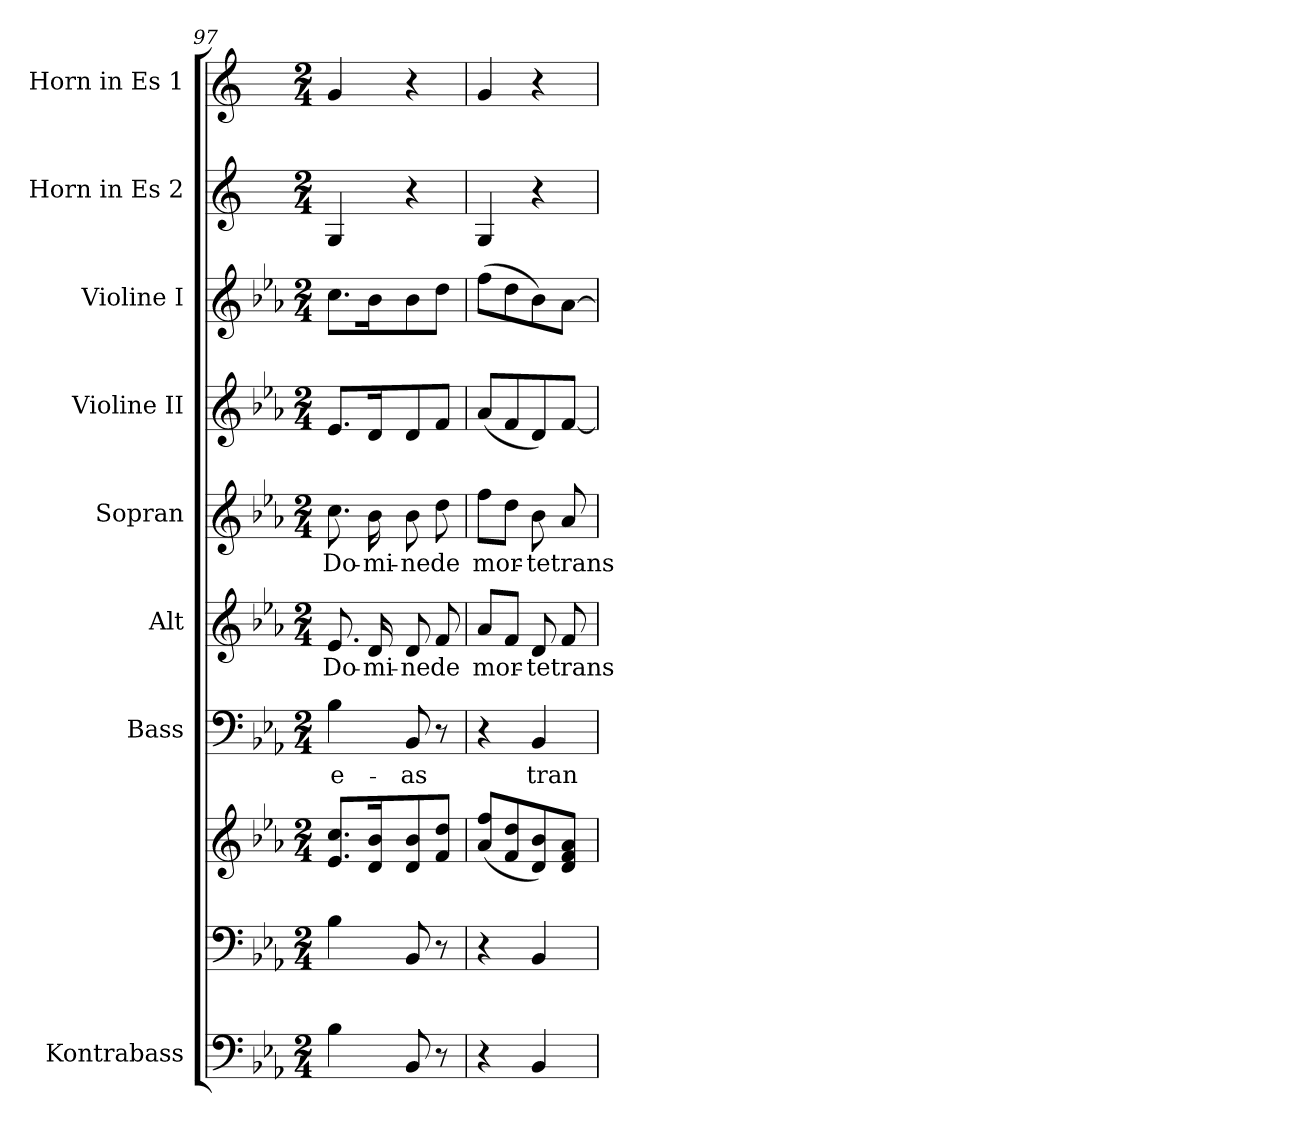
**kern	**kern	**kern	**kern	**text	**kern	**text	**kern	**text	**kern	**kern	**kern	**kern
*part9	*part8	*part8	*part7	*part7	*part6	*part6	*part5	*part5	*part4	*part3	*part2	*part1
*staff10	*staff9	*staff8	*staff7	*staff7	*staff6	*staff6	*staff5	*staff5	*staff4	*staff3	*staff2	*staff1
*I"Kontrabass	*	*	*I"Bass	*	*I"Alt	*	*I"Sopran	*	*I"Violine II	*I"Violine I	*I"Horn in Es 2	*I"Horn in Es 1
*I'Kb.	*	*	*I'B.	*	*I'A.	*	*I'S.	*	*I'Vl. II	*I'Vl. I	*	*
*clefF4	*clefF4	*clefG2	*clefF4	*	*clefG2	*	*clefG2	*	*clefG2	*clefG2	*clefG2	*clefG2
*ITrd7c12	*	*	*	*	*	*	*	*	*	*	*ITrd5c9	*ITrd5c9
*k[b-e-a-]	*k[b-e-a-]	*k[b-e-a-]	*k[b-e-a-]	*	*k[b-e-a-]	*	*k[b-e-a-]	*	*k[b-e-a-]	*k[b-e-a-]	*k[b-e-a-]	*k[b-e-a-]
*E-:	*E-:	*E-:	*E-:	*	*E-:	*	*E-:	*	*E-:	*E-:	*E-:	*E-:
*M2/4	*M2/4	*M2/4	*M2/4	*	*M2/4	*	*M2/4	*	*M2/4	*M2/4	*M2/4	*M2/4
=97	=97	=97	=97	=97	=97	=97	=97	=97	=97	=97	=97	=97
!	!	!	!	!LO:LY:b	!	!LO:LY:b	!	!LO:LY:b	!	!	!	!
4BB-\	4B-\	8.e-/ 8.cc/L	4B-\	e-	8.e-/	Do-	8.cc\	Do-	8.e-/L	8.cc\L	4BB-/	4B-/
!	!	!	!	!	!	!LO:LY:b	!	!LO:LY:b	!	!	!	!
.	.	16d/ 16b-/k	.	.	16d/	-mi-	16b-\	-mi-	16d/k	16b-\k	.	.
!	!	!	!	!LO:LY:b	!	!LO:LY:b	!	!LO:LY:b	!	!	!	!
8BBB-/	8BB-/	8d/ 8b-/	8BB-/	-as	8d/	-ne	8b-\	-ne	8d/	8b-\	4r	4r
!	!	!	!	!	!	!LO:LY:b	!	!LO:LY:b	!	!	!	!
8r	8r	8f/ 8dd/J	8r	.	8f/	de	8dd\	de	8f/J	8dd\J	.	.
!!LO:PB:g=z
=98	=98	=98	=98	=98	=98	=98	=98	=98	=98	=98	=98	=98
!	!	!	!	!	!	!LO:LY:b	!	!LO:LY:b	!	!	!	!
4r	4r	(<8a-/ 8ff/L	4r	.	8a-/L	mor-	8ff\L	mor-	(<8a-/L	(>8ff\L	4BB-/	4B-/
.	.	8f/ 8dd/	.	.	8f/J	.	8dd\J	.	8f/	8dd\	.	.
!	!	!	!	!LO:LY:b	!	!LO:LY:b	!	!LO:LY:b	!	!	!	!
4BBB-/	4BB-/	8d/ 8b-/)	4BB-/	tran-	8d/	-te	8b-\	-te	8d/)	8b-\)	4r	4r
!	!	!	!	!	!	!LO:LY:b	!	!LO:LY:b	!	!	!	!
.	.	8d/ 8f/ 8a-/J	.	.	8f/	trans-	8a-/	trans-	[8f/J	[8a-\J	.	.
=	=	=	=	=	=	=	=	=	=	=	=	=
*-	*-	*-	*-	*-	*-	*-	*-	*-	*-	*-	*-	*-
